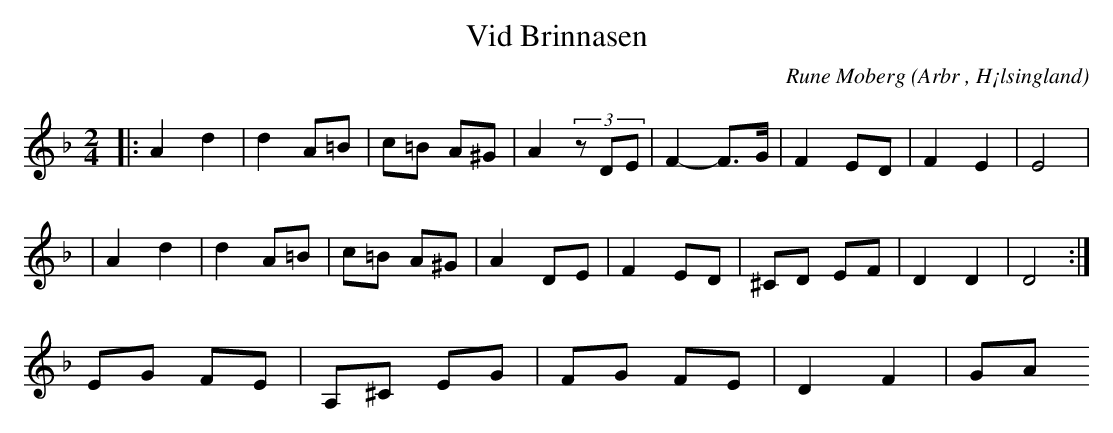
X:1
T:Vid Brinnasen
C: Rune Moberg
O:Arbr , H¡lsingland
M:2/4
L:1/8
K:Dm
|:A2 d2|d2 A=B|c=B A^G|A2 (3zDE| F2-F>G| F2 ED|F2 E2|E4|
| A2 d2|d2 A=B|c=B A^G|A2 DE|F2 ED|^CD EF|D2 D2|D4:|
EG FE|A,^C EG|FG FE|D2 F2|GA
